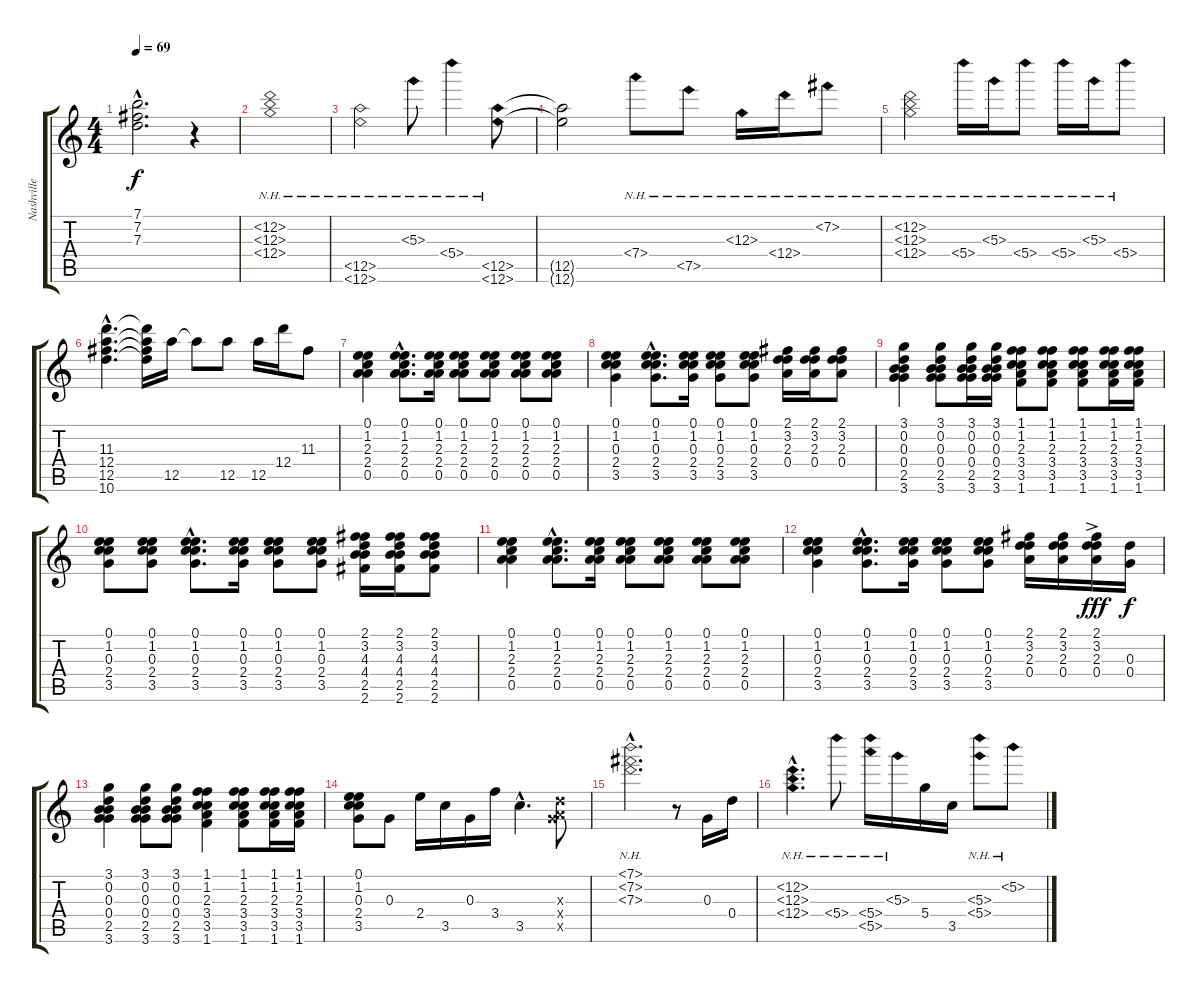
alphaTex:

\track ("Nashville strung" "Nashville ") {instrument acousticguitarsteel}
\staff {score tabs}
\tuning (E4 B3 G3 D4 A3 E3) {hide}
\ts (4 4)
\tempo 69
\clef g2
\ks c
(7.1{hac} 7.2{hac} 7.3{hac}).2{d dy f} r.4 |
(12.2{nh} 12.3{nh} 12.4{nh}).1 |
(12.5{nh} 12.6{nh}).2 5.3{nh}.8 5.4{nh}.4 (12.5{nh} 12.6{nh}).8 |
(12.5{t} 12.6{t}).2 7.4{nh}.8 7.5{nh}.8 12.3{nh}.16 12.4{nh}.16 7.2{nh}.8 |
(12.2{nh} 12.3{nh} 12.4{nh}).2 5.4{nh}.16 5.3{nh}.16 5.4{nh}.8 5.4{nh}.16 5.3{nh}.16 5.4{nh}.8 |
(11.3{hac} 12.4{hac} 12.5{hac} 10.6{hac}).4{d} (11.3{t} 12.4{t} 12.5{t} 10.6{t}).16 12.5.16 12.5{t}.8 12.5.8 12.5.16 12.4.16 11.3.8 |
(0.1 1.2 2.3 2.4 0.5).4 (0.1{hac} 1.2{hac} 2.3{hac} 2.4{hac} 0.5{hac}).8{d} (0.1 1.2 2.3 2.4 0.5).16 (0.1 1.2 2.3 2.4 0.5).8 (0.1 1.2 2.3 2.4 0.5).8 (0.1 1.2 2.3 2.4 0.5).8 (0.1 1.2 2.3 2.4 0.5).8 |
(0.1 1.2 0.3 2.4 3.5).4 (0.1{hac} 1.2{hac} 0.3{hac} 2.4{hac} 3.5{hac}).8{d} (0.1 1.2 0.3 2.4 3.5).16 (0.1 1.2 0.3 2.4 3.5).8 (0.1 1.2 0.3 2.4 3.5).8 (2.1 3.2 2.3 0.4).16 (2.1 3.2 2.3 0.4).16 (2.1 3.2 2.3 0.4).8 |
(3.1 0.2 0.3 0.4 2.5 3.6).4 (3.1 0.2 0.3 0.4 2.5 3.6).8 (3.1 0.2 0.3 0.4 2.5 3.6).16 (3.1 0.2 0.3 0.4 2.5 3.6).16 (1.1 1.2 2.3 3.4 3.5 1.6).8 (1.1 1.2 2.3 3.4 3.5 1.6).8 (1.1 1.2 2.3 3.4 3.5 1.6).8 (1.1 1.2 2.3 3.4 3.5 1.6).16 (1.1 1.2 2.3 3.4 3.5 1.6).16 |
(0.1 1.2 0.3 2.4 3.5).8 (0.1 1.2 0.3 2.4 3.5).8 (0.1{hac} 1.2{hac} 0.3{hac} 2.4{hac} 3.5{hac}).8{d} (0.1 1.2 0.3 2.4 3.5).16 (0.1 1.2 0.3 2.4 3.5).8 (0.1 1.2 0.3 2.4 3.5).8 (2.1 3.2 4.3 4.4 2.5 2.6).16 (2.1 3.2 4.3 4.4 2.5 2.6).16 (2.1 3.2 4.3 4.4 2.5 2.6).8 |
(0.1 1.2 2.3 2.4 0.5).4 (0.1{hac} 1.2{hac} 2.3{hac} 2.4{hac} 0.5{hac}).8{d} (0.1 1.2 2.3 2.4 0.5).16 (0.1 1.2 2.3 2.4 0.5).8 (0.1 1.2 2.3 2.4 0.5).8 (0.1 1.2 2.3 2.4 0.5).8 (0.1 1.2 2.3 2.4 0.5).8 |
(0.1 1.2 0.3 2.4 3.5).4 (0.1{hac} 1.2{hac} 0.3{hac} 2.4{hac} 3.5{hac}).8{d} (0.1 1.2 0.3 2.4 3.5).16 (0.1 1.2 0.3 2.4 3.5).8 (0.1 1.2 0.3 2.4 3.5).8 (2.1 3.2 2.3 0.4).16 (2.1 3.2 2.3 0.4).16 (2.1{ac} 3.2{ac} 2.3{ac} 0.4{ac}).16{dy fff} (0.3 0.4).16{dy f} |
(3.1 0.2 0.3 0.4 2.5 3.6).4 (3.1 0.2 0.3 0.4 2.5 3.6).8 (3.1 0.2 0.3 0.4 2.5 3.6).8 (1.1 1.2 2.3 3.4 3.5 1.6).4 (1.1 1.2 2.3 3.4 3.5 1.6).8 (1.1 1.2 2.3 3.4 3.5 1.6).16 (1.1 1.2 2.3 3.4 3.5 1.6).16 |
(0.1 1.2 0.3 2.4 3.5).8 0.3.8 2.4.16 3.5.16 0.3.16 3.4.16 3.5{hac}.4{d} (0.3{x} 0.4{x} 0.5{x}).8 |
(7.1{nh hac} 7.2{nh hac} 7.3{nh hac}).2{d} r.8 0.3.16 0.4.16 |
(12.2{nh hac} 12.3{nh hac} 12.4{nh hac}).4{d} 5.4{nh}.8 (5.4{nh} 5.5{nh}).16 5.3{nh}.16 5.4.16 3.5.16 (5.3{nh} 5.4{nh}).8 5.2{nh}.8
